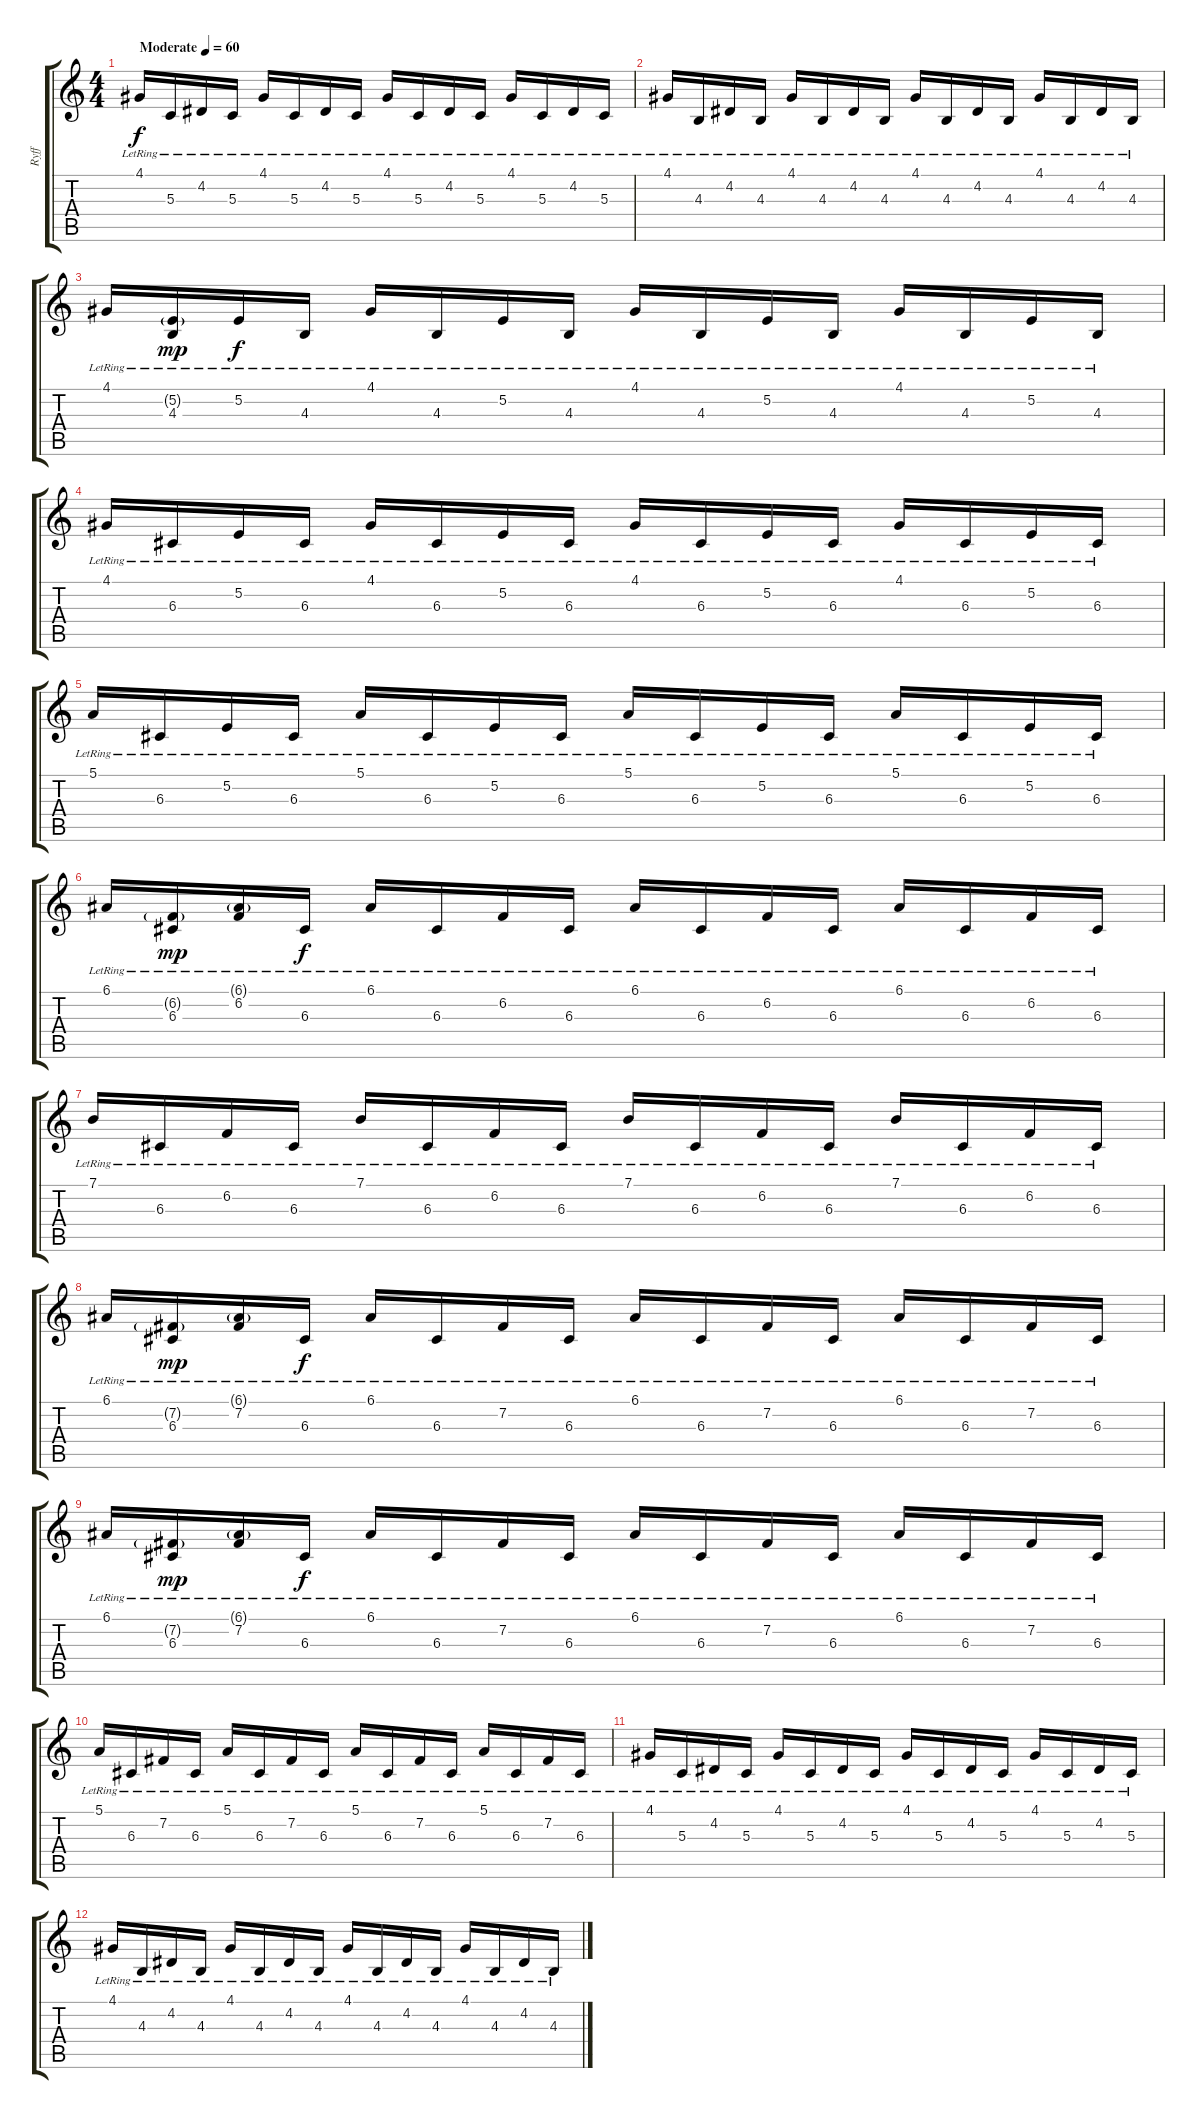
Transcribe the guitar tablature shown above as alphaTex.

\track ("Ryff" "Ryff") {instrument fx4atmosphere}
\staff {score tabs}
\tuning (E4 B3 G3 D3 A2 E2) {hide}
\ts (4 4)
\tempo (60 "Moderate")
\clef g2
\ks c
4.1{lr}.16{dy f instrument fx4atmosphere} 5.3{lr}.16 4.2{lr}.16 5.3{lr}.16 4.1{lr}.16 5.3{lr}.16 4.2{lr}.16 5.3{lr}.16 4.1{lr}.16 5.3{lr}.16 4.2{lr}.16 5.3{lr}.16 4.1{lr}.16 5.3{lr}.16 4.2{lr}.16 5.3{lr}.16 |
4.1{lr}.16 4.3{lr}.16 4.2{lr}.16 4.3{lr}.16 4.1{lr}.16 4.3{lr}.16 4.2{lr}.16 4.3{lr}.16 4.1{lr}.16 4.3{lr}.16 4.2{lr}.16 4.3{lr}.16 4.1{lr}.16 4.3{lr}.16 4.2{lr}.16 4.3{lr}.16 |
4.1{lr}.16 (5.2{g lr} 4.3{lr}).16{dy mp} 5.2{lr}.16{dy f} 4.3{lr}.16 4.1{lr}.16 4.3{lr}.16 5.2{lr}.16 4.3{lr}.16 4.1{lr}.16 4.3{lr}.16 5.2{lr}.16 4.3{lr}.16 4.1{lr}.16 4.3{lr}.16 5.2{lr}.16 4.3{lr}.16 |
4.1{lr}.16 6.3{lr}.16 5.2{lr}.16 6.3{lr}.16 4.1{lr}.16 6.3{lr}.16 5.2{lr}.16 6.3{lr}.16 4.1{lr}.16 6.3{lr}.16 5.2{lr}.16 6.3{lr}.16 4.1{lr}.16 6.3{lr}.16 5.2{lr}.16 6.3{lr}.16 |
5.1{lr}.16 6.3{lr}.16 5.2{lr}.16 6.3{lr}.16 5.1{lr}.16 6.3{lr}.16 5.2{lr}.16 6.3{lr}.16 5.1{lr}.16 6.3{lr}.16 5.2{lr}.16 6.3{lr}.16 5.1{lr}.16 6.3{lr}.16 5.2{lr}.16 6.3{lr}.16 |
6.1{lr}.16 (6.2{g} 6.3{lr}).16{dy mp} (6.1{g lr} 6.2{lr}).16 6.3{lr}.16{dy f} 6.1{lr}.16 6.3{lr}.16 6.2{lr}.16 6.3{lr}.16 6.1{lr}.16 6.3{lr}.16 6.2{lr}.16 6.3{lr}.16 6.1{lr}.16 6.3{lr}.16 6.2{lr}.16 6.3{lr}.16 |
7.1{lr}.16 6.3{lr}.16 6.2{lr}.16 6.3{lr}.16 7.1{lr}.16 6.3{lr}.16 6.2{lr}.16 6.3{lr}.16 7.1{lr}.16 6.3{lr}.16 6.2{lr}.16 6.3{lr}.16 7.1{lr}.16 6.3{lr}.16 6.2{lr}.16 6.3{lr}.16 |
6.1{lr}.16 (7.2{g lr} 6.3{lr}).16{dy mp} (6.1{g lr} 7.2{lr}).16 6.3{lr}.16{dy f} 6.1{lr}.16 6.3{lr}.16 7.2{lr}.16 6.3{lr}.16 6.1{lr}.16 6.3{lr}.16 7.2{lr}.16 6.3{lr}.16 6.1{lr}.16 6.3{lr}.16 7.2{lr}.16 6.3{lr}.16 |
6.1{lr}.16 (7.2{g lr} 6.3{lr}).16{dy mp} (6.1{g lr} 7.2{lr}).16 6.3{lr}.16{dy f} 6.1{lr}.16 6.3{lr}.16 7.2{lr}.16 6.3{lr}.16 6.1{lr}.16 6.3{lr}.16 7.2{lr}.16 6.3{lr}.16 6.1{lr}.16 6.3{lr}.16 7.2{lr}.16 6.3{lr}.16 |
5.1{lr}.16 6.3{lr}.16 7.2{lr}.16 6.3{lr}.16 5.1{lr}.16 6.3{lr}.16 7.2{lr}.16 6.3{lr}.16 5.1{lr}.16 6.3{lr}.16 7.2{lr}.16 6.3{lr}.16 5.1{lr}.16 6.3{lr}.16 7.2{lr}.16 6.3{lr}.16 |
4.1{lr}.16 5.3{lr}.16 4.2{lr}.16 5.3{lr}.16 4.1{lr}.16 5.3{lr}.16 4.2{lr}.16 5.3{lr}.16 4.1{lr}.16 5.3{lr}.16 4.2{lr}.16 5.3{lr}.16 4.1{lr}.16 5.3{lr}.16 4.2{lr}.16 5.3{lr}.16 |
4.1{lr}.16 4.3{lr}.16 4.2{lr}.16 4.3{lr}.16 4.1{lr}.16 4.3{lr}.16 4.2{lr}.16 4.3{lr}.16 4.1{lr}.16 4.3{lr}.16 4.2{lr}.16 4.3{lr}.16 4.1{lr}.16 4.3{lr}.16 4.2{lr}.16 4.3{lr}.16
